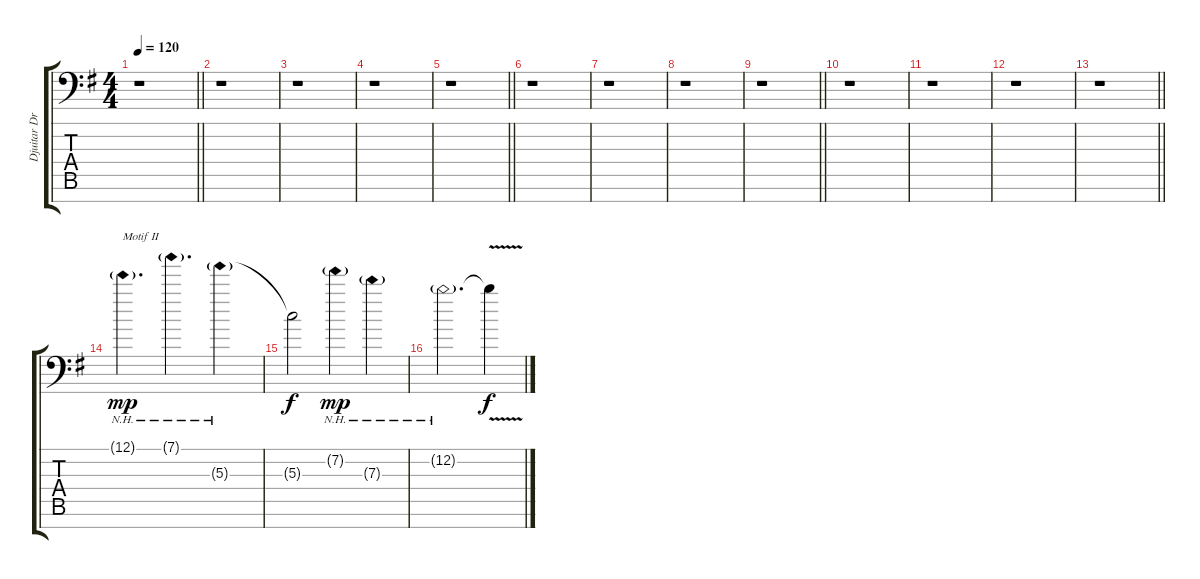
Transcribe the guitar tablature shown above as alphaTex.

\track ("Djuitar Dropped A" "Djuitar Dr") {instrument distortionguitar}
\staff {score tabs}
\tuning (E4 B3 G3 D3 A2 E2 A1) {hide}
\ts (4 4)
\tempo 120
\clef f4
\barLineRight lightlight
\ks eminor
r.1{dy mp} |
r.1 |
r.1 |
r.1 |
\barLineRight lightlight
r.1 |
r.1 |
r.1 |
r.1 |
\barLineRight lightlight
r.1 |
\section ("" "")
r.1 |
r.1 |
r.1 |
\barLineRight lightlight
r.1 |
12.1{nh g}.4{d txt "Motif II" volume 15 balance 8 instrument overdrivenguitar} 7.1{nh g}.4{d} 5.3{nh g}.4 |
5.3{t}.2{dy f} 7.2{nh g}.4{dy mp} 7.3{nh g}.4 |
12.2{nh g}.2{d} 12.2{v t}.4{dy f}
